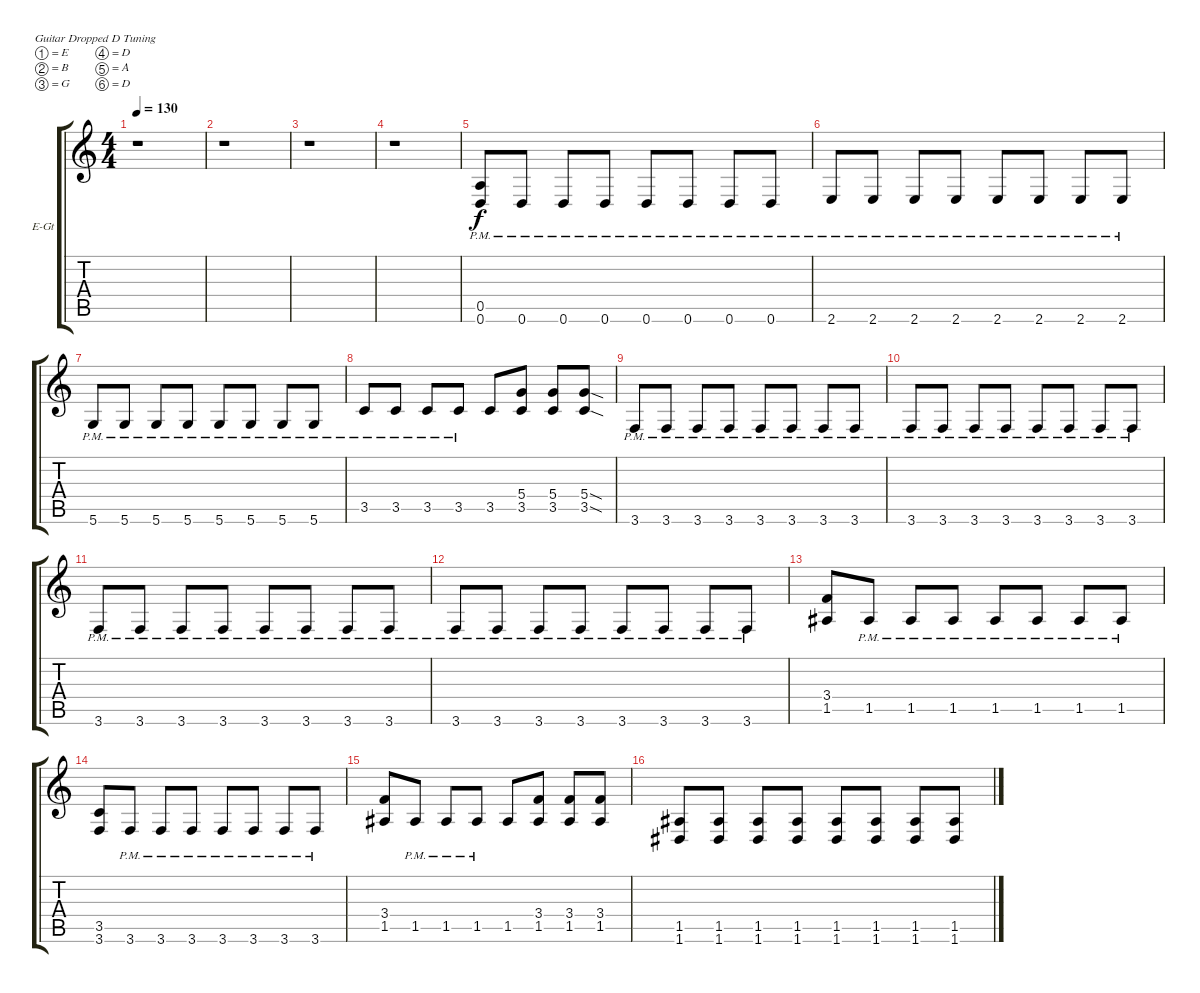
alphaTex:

\defaultSystemsLayout 4
\bracketExtendMode groupsimilarinstruments
\firstSystemTrackNameOrientation horizontal
\otherSystemsTrackNameOrientation horizontal
\track ("Electric Guitar" "E-Gt") {instrument distortionguitar}
\staff {score tabs}
\tuning (E4 B3 G3 D3 A2 D2)
\ts (4 4)
\tempo 130
\clef g2
\scale
0.333333
\ks c
r.1{dy f} |
\scale
0.333333 r.1 |
\scale
0.333333 r.1 |
\scale
0.333333 r.1 |
\scale
0.333333 (0.5{pm} 0.6{pm}).8 0.6{pm}.8 0.6{pm}.8 0.6{pm}.8 0.6{pm}.8 0.6{pm}.8 0.6{pm}.8 0.6{pm}.8 |
\scale
0.333333 2.6{pm}.8 2.6{pm}.8 2.6{pm}.8 2.6{pm}.8 2.6{pm}.8 2.6{pm}.8 2.6{pm}.8 2.6{pm}.8 |
\scale
0.333333 5.6{pm}.8 5.6{pm}.8 5.6{pm}.8 5.6{pm}.8 5.6{pm}.8 5.6{pm}.8 5.6{pm}.8 5.6{pm}.8 |
\scale
0.333333 3.5{pm}.8 3.5{pm}.8 3.5{pm}.8 3.5{pm}.8 3.5.8 (5.4 3.5).8 (5.4 3.5).8 (5.4{sod} 3.5{sod}).8 |
\scale
0.333333 3.6{pm}.8 3.6{pm}.8 3.6{pm}.8 3.6{pm}.8 3.6{pm}.8 3.6{pm}.8 3.6{pm}.8 3.6{pm}.8 |
\scale
0.333333 3.6{pm}.8 3.6{pm}.8 3.6{pm}.8 3.6{pm}.8 3.6{pm}.8 3.6{pm}.8 3.6{pm}.8 3.6{pm}.8 |
\scale
0.333333 3.6{pm}.8 3.6{pm}.8 3.6{pm}.8 3.6{pm}.8 3.6{pm}.8 3.6{pm}.8 3.6{pm}.8 3.6{pm}.8 |
\scale
0.333333 3.6{pm}.8 3.6{pm}.8 3.6{pm}.8 3.6{pm}.8 3.6{pm}.8 3.6{pm}.8 3.6{pm}.8 3.6{pm}.8 |
\scale
0.333333 (3.4 1.5).8 1.5{pm}.8 1.5{pm}.8 1.5{pm}.8 1.5{pm}.8 1.5{pm}.8 1.5{pm}.8 1.5{pm}.8 |
\scale
0.333333 (3.5 3.6).8 3.6{pm}.8 3.6{pm}.8 3.6{pm}.8 3.6{pm}.8 3.6{pm}.8 3.6{pm}.8 3.6{pm}.8 |
\scale
0.333333 (3.4 1.5).8 1.5{pm}.8 1.5{pm}.8 1.5{pm}.8 1.5.8 (3.4 1.5).8 (3.4 1.5).8 (3.4 1.5).8 |
\scale
0.333333 (1.5 1.6).8 (1.5 1.6).8 (1.5 1.6).8 (1.5 1.6).8 (1.5 1.6).8 (1.5 1.6).8 (1.5 1.6).8 (1.5 1.6).8
